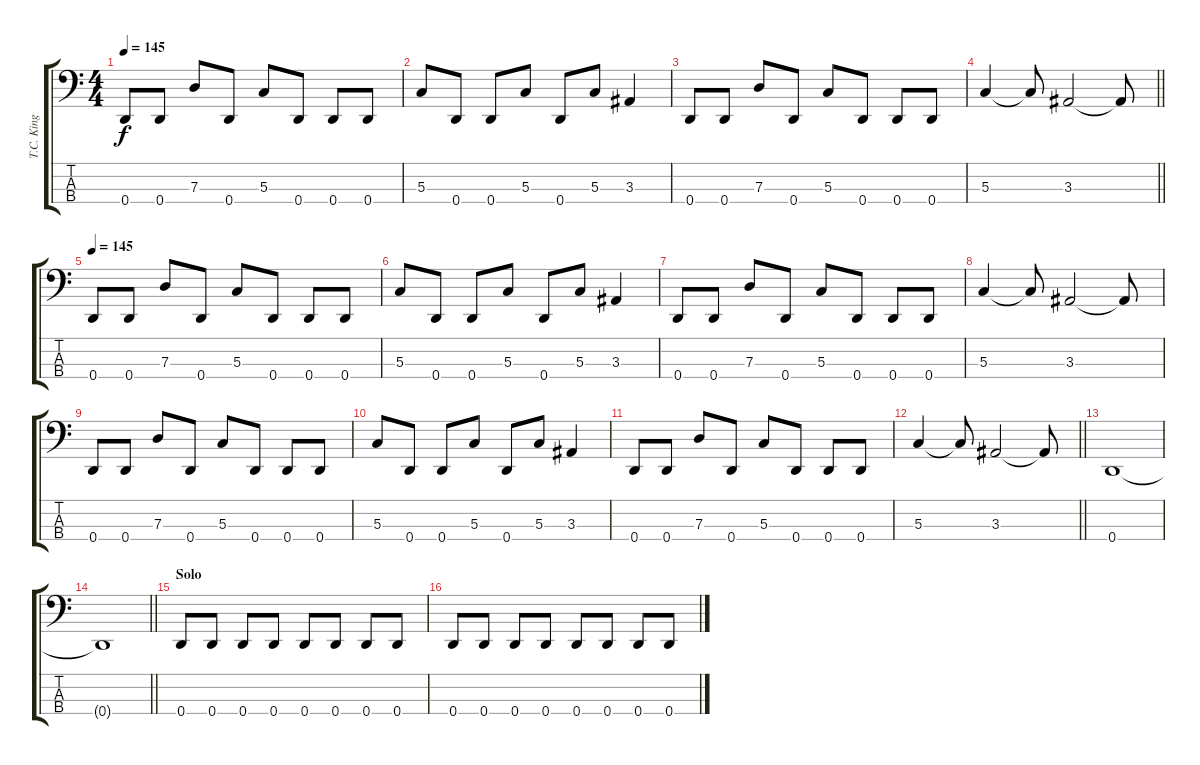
\track ("T.C. King" "T.C. King") {instrument electricbasspick}
\staff {score tabs}
\tuning (F2 C2 G1 D1) {hide}
\ts (4 4)
\tempo 145
\clef f4
\ks c
0.4.8{dy f} 0.4.8 7.3.8 0.4.8 5.3.8 0.4.8 0.4.8 0.4.8 |
5.3.8 0.4.8 0.4.8 5.3.8 0.4.8 5.3.8 3.3.4 |
0.4.8 0.4.8 7.3.8 0.4.8 5.3.8 0.4.8 0.4.8 0.4.8 |
\barLineRight lightlight
5.3.4 5.3{t}.8 3.3.2 3.3{t}.8 |
\tempo 145
0.4.8 0.4.8 7.3.8 0.4.8 5.3.8 0.4.8 0.4.8 0.4.8 |
5.3.8 0.4.8 0.4.8 5.3.8 0.4.8 5.3.8 3.3.4 |
0.4.8 0.4.8 7.3.8 0.4.8 5.3.8 0.4.8 0.4.8 0.4.8 |
5.3.4 5.3{t}.8 3.3.2 3.3{t}.8 |
0.4.8 0.4.8 7.3.8 0.4.8 5.3.8 0.4.8 0.4.8 0.4.8 |
5.3.8 0.4.8 0.4.8 5.3.8 0.4.8 5.3.8 3.3.4 |
0.4.8 0.4.8 7.3.8 0.4.8 5.3.8 0.4.8 0.4.8 0.4.8 |
\barLineRight lightlight
5.3.4 5.3{t}.8 3.3.2 3.3{t}.8 |
0.4.1{volume 13} |
\barLineRight lightlight
0.4{t}.1 |
\section ("" "Solo")
0.4.8 0.4.8 0.4.8 0.4.8 0.4.8 0.4.8 0.4.8 0.4.8 |
0.4.8 0.4.8 0.4.8 0.4.8 0.4.8 0.4.8 0.4.8 0.4.8
